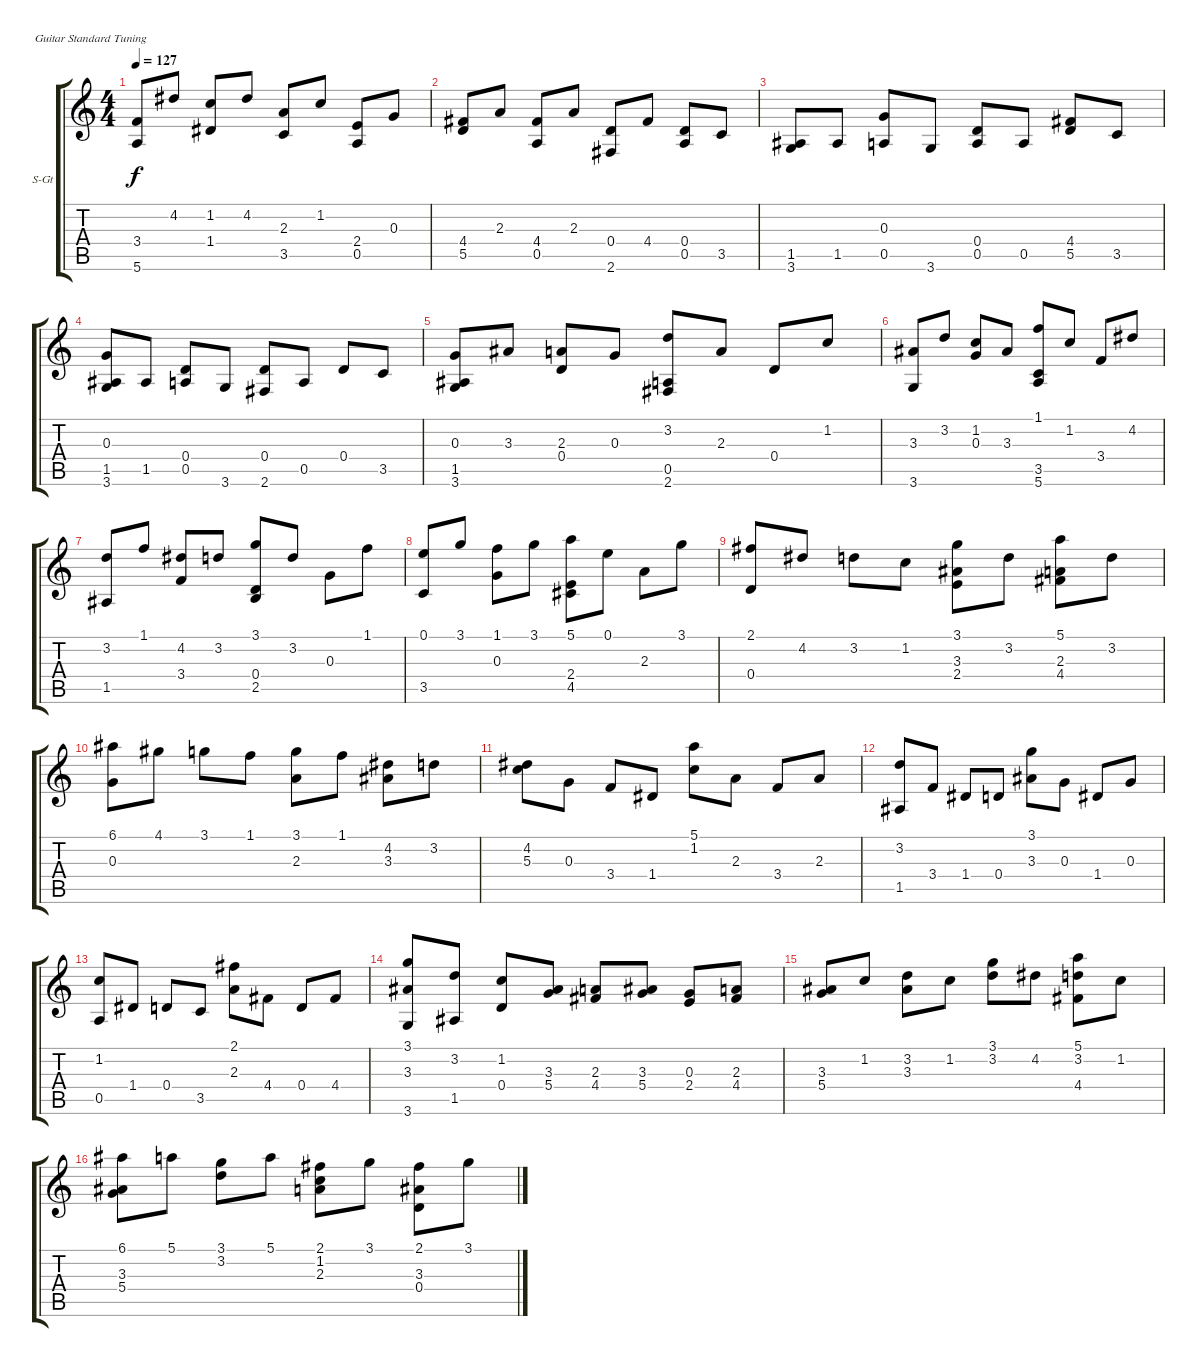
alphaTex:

\bracketExtendMode groupsimilarinstruments
\firstSystemTrackNameOrientation horizontal
\otherSystemsTrackNameOrientation horizontal
\track ("Track 1" "S-Gt") {instrument drawbarorgan}
\staff {score tabs}
\tuning (E4 B3 G3 D3 A2 E2)
\displaytranspose 12
\ts (4 4)
\tempo 127
\clef g2
\ks c
(3.4 5.6).8{dy f} 4.2.8 (1.2 1.4).8 4.2.8 (2.3 3.5).8 1.2.8 (2.4 0.5).8 0.3.8 |
(4.4 5.5).8 2.3.8 (4.4 0.5).8 2.3.8 (0.4 2.6).8 4.4.8 (0.4 0.5).8 3.5.8 |
(1.5 3.6).8 1.5.8 (0.3 0.5).8 3.6.8 (0.4 0.5).8 0.5.8 (4.4 5.5).8 3.5.8 |
(0.3 1.5 3.6).8 1.5.8 (0.4 0.5).8 3.6.8 (0.4 2.6).8 0.5.8 0.4.8 3.5.8 |
(0.3 1.5 3.6).8 3.3.8 (2.3 0.4).8 0.3.8 (3.2 0.5 2.6).8 2.3.8 0.4.8 1.2.8 |
(3.3 3.6).8 3.2.8 (1.2 0.3).8 3.3.8 (1.1 3.5 5.6).8 1.2.8 3.4.8 4.2.8 |
(3.2 1.5).8 1.1.8 (4.2 3.4).8 3.2.8 (3.1 0.4 2.5).8 3.2.8 0.3.8 1.1.8 |
(0.1 3.5).8 3.1.8 (1.1 0.3).8 3.1.8 (5.1 2.4 4.5).8 0.1.8 2.3.8 3.1.8 |
(2.1 0.4).8 4.2.8 3.2.8 1.2.8 (3.1 3.3 2.4).8 3.2.8 (5.1 2.3 4.4).8 3.2.8 |
(6.1 0.3).8 4.1.8 3.1.8 1.1.8 (3.1 2.3).8 1.1.8 (4.2 3.3).8 3.2.8 |
(4.2 5.3).8 0.3.8 3.4.8 1.4.8 (5.1 1.2).8 2.3.8 3.4.8 2.3.8 |
(3.2 1.5).8 3.4.8 1.4.8 0.4.8 (3.1 3.3).8 0.3.8 1.4.8 0.3.8 |
(1.2 0.5).8 1.4.8 0.4.8 3.5.8 (2.1 2.3).8 4.4.8 0.4.8 4.4.8 |
(3.1 3.3 3.6).8 (3.2 1.5).8 (1.2 0.4).8 (3.3 5.4).8 (2.3 4.4).8 (3.3 5.4).8 (0.3 2.4).8 (2.3 4.4).8 |
(3.3 5.4).8 1.2.8 (3.2 3.3).8 1.2.8 (3.1 3.2).8 4.2.8 (5.1 3.2 4.4).8 1.2.8 |
(6.1 3.3 5.4).8 5.1.8 (3.1 3.2).8 5.1.8 (2.1 1.2 2.3).8 3.1.8 (2.1 3.3 0.4).8 3.1.8
